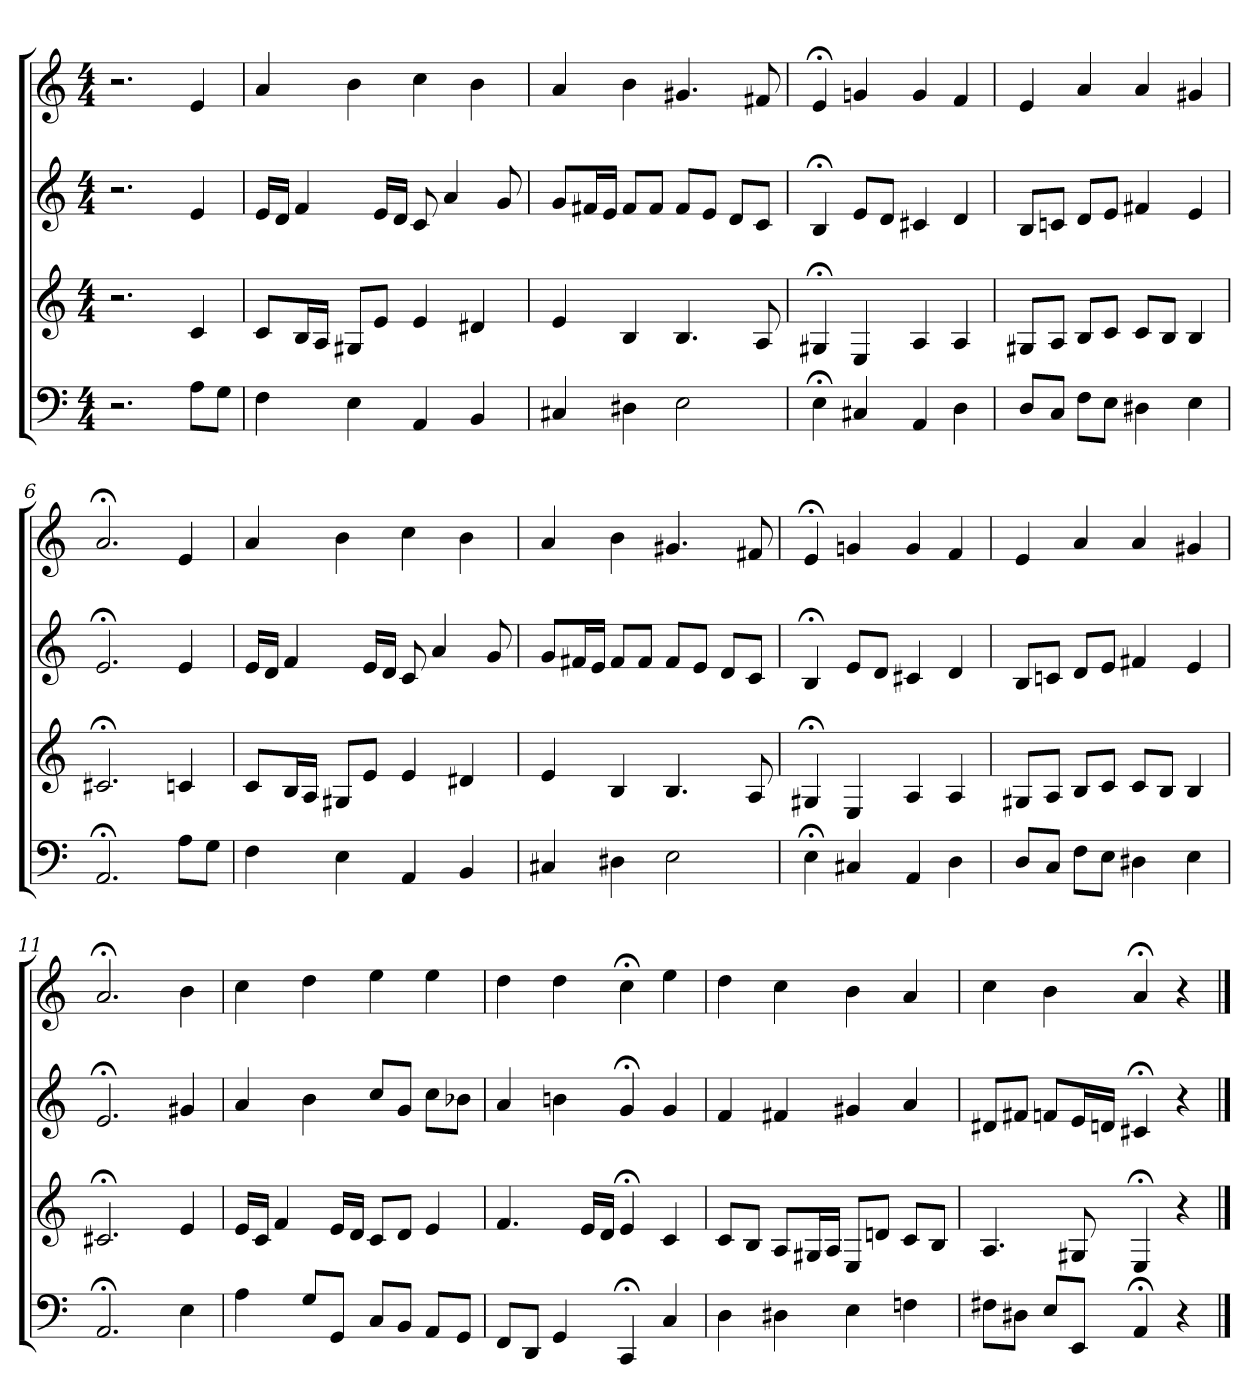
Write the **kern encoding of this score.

**kern	**kern	**kern	**kern
*part4	*part3	*part2	*part1
*staff4	*staff3	*staff2	*staff1
*clefF4	*clefG2	*clefG2	*clefG2
*M4/4	*M4/4	*M4/4	*M4/4
=1	=1	=1	=1
2.r	2.r	2.r	2.r
8A\L	4c	4e	4e
8G\J	.	.	.
=2	=2	=2	=2
4F	8c/L	16e/LL	4a
.	.	16d/JJ	.
.	16B/L	4f	.
.	16A/JJ	.	.
4E	8G#X/L	.	4b
.	8e/J	16e/LL	.
.	.	16d/JJ	.
4AA	4e	8c	4cc
.	.	4a	.
4BB	4d#X	.	4b
.	.	8g	.
=3	=3	=3	=3
4C#X	4e	8g/L	4a
.	.	16f#X/L	.
.	.	16e/JJ	.
4D#X	4B	8f#/L	4b
.	.	8f#/J	.
2E	4.B	8f#/L	4.g#X
.	.	8e/J	.
.	.	8d/L	.
.	8A	8c/J	8f#X
=4	=4	=4	=4
4E;<	4G#X;<	4B;<	4e;<
4C#X	4E	8e/L	4gn
.	.	8d/J	.
4AA	4A	4c#X	4g
4D	4A	4d	4f
=5	=5	=5	=5
8D/L	8G#X/L	8B/L	4e
8C/J	8A/J	8cn/J	.
8F\L	8B/L	8d/L	4a
8E\J	8c/J	8e/J	.
4D#X	8c/L	4f#X	4a
.	8B/J	.	.
4E	4B	4e	4g#X
=6	=6	=6	=6
2.AA;<	2.c#X;<	2.e;<	2.a;<
8A\L	4c	4e	4e
8G\J	.	.	.
=7	=7	=7	=7
4F	8c/L	16e/LL	4a
.	.	16d/JJ	.
.	16B/L	4f	.
.	16A/JJ	.	.
4E	8G#X/L	.	4b
.	8e/J	16e/LL	.
.	.	16d/JJ	.
4AA	4e	8c	4cc
.	.	4a	.
4BB	4d#X	.	4b
.	.	8g	.
=8	=8	=8	=8
4C#X	4e	8g/L	4a
.	.	16f#X/L	.
.	.	16e/JJ	.
4D#X	4B	8f#/L	4b
.	.	8f#/J	.
2E	4.B	8f#/L	4.g#X
.	.	8e/J	.
.	.	8d/L	.
.	8A	8c/J	8f#X
=9	=9	=9	=9
4E;<	4G#X;<	4B;<	4e;<
4C#X	4E	8e/L	4gn
.	.	8d/J	.
4AA	4A	4c#X	4g
4D	4A	4d	4f
=10	=10	=10	=10
8D/L	8G#X/L	8B/L	4e
8C/J	8A/J	8cn/J	.
8F\L	8B/L	8d/L	4a
8E\J	8c/J	8e/J	.
4D#X	8c/L	4f#X	4a
.	8B/J	.	.
4E	4B	4e	4g#X
=11	=11	=11	=11
2.AA;<	2.c#X;<	2.e;<	2.a;<
4E	4e	4g#X	4b
=12	=12	=12	=12
4A	16e/LL	4a	4cc
.	16c/JJ	.	.
.	4f	.	.
8G/L	.	4b	4dd
8GG/J	16e/LL	.	.
.	16d/JJ	.	.
8C/L	8c/L	8cc/L	4ee
8BB/J	8d/J	8g/J	.
8AA/L	4e	8cc\L	4ee
8GG/J	.	8b-X\J	.
=13	=13	=13	=13
8FF/L	4.f	4a	4dd
8DD/J	.	.	.
4GG	.	4bn	4dd
.	16e/LL	.	.
.	16d/JJ	.	.
4CC;<	4e;<	4g;<	4cc;<
4C	4c	4g	4ee
=14	=14	=14	=14
4D	8c/L	4f	4dd
.	8B/J	.	.
4D#X	8A/L	4f#X	4cc
.	16G#X/L	.	.
.	16A/JJ	.	.
4E	8E/L	4g#X	4b
.	8dn/J	.	.
4Fn	8c/L	4a	4a
.	8B/J	.	.
=15	=15	=15	=15
8F#X\L	4.A	8d#X/L	4cc
8D#X\J	.	8f#X/J	.
8E/L	.	8fn/L	4b
8EE/J	8G#X	16e/L	.
.	.	16dn/JJ	.
4AA;<	4E;<	4c#X;<	4a;<
4r	4r	4r	4r
==	==	==	==
*-	*-	*-	*-
